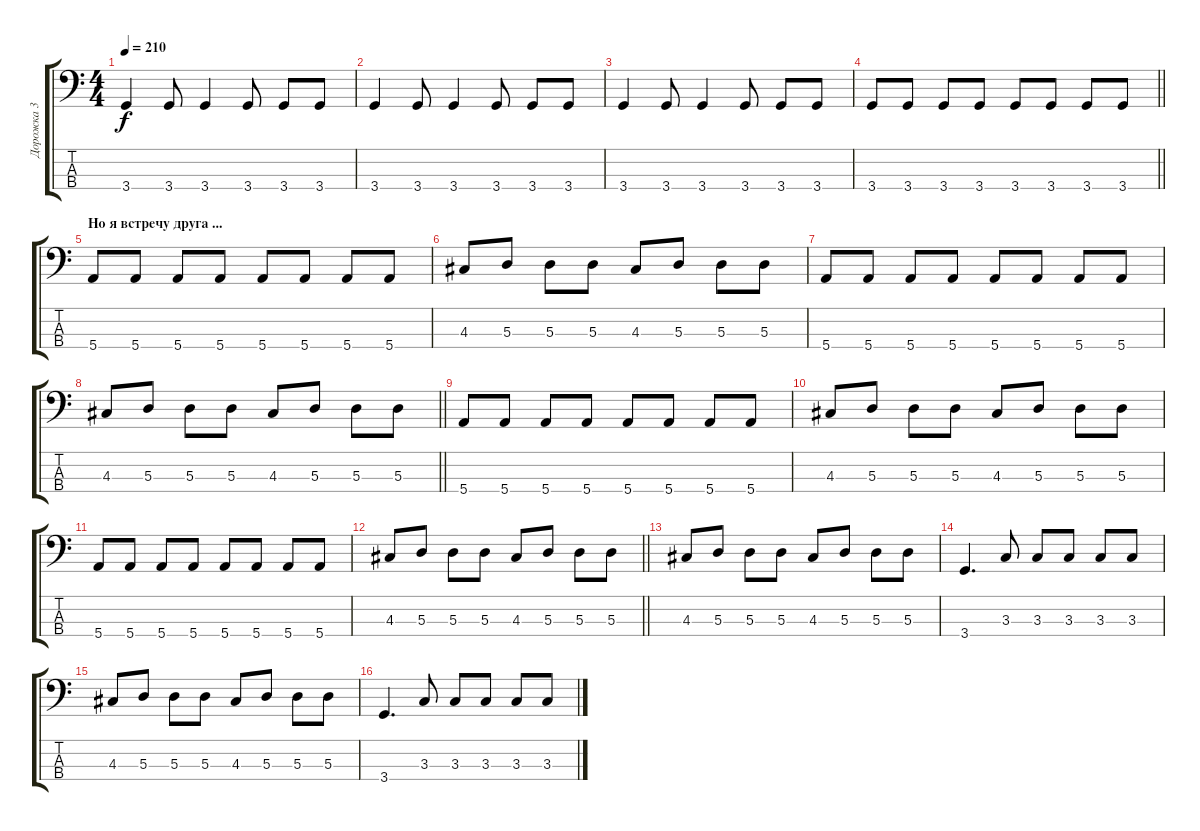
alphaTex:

\track ("Дорожка 3" "Дорожка 3") {instrument electricbassfinger}
\staff {score tabs}
\tuning (G2 D2 A1 E1) {hide}
\ts (4 4)
\tempo 210
\clef f4
\ks c
3.4.4{dy f} 3.4.8 3.4.4 3.4.8 3.4.8 3.4.8 |
3.4.4 3.4.8 3.4.4 3.4.8 3.4.8 3.4.8 |
3.4.4 3.4.8 3.4.4 3.4.8 3.4.8 3.4.8 |
\barLineRight lightlight
3.4.8 3.4.8 3.4.8 3.4.8 3.4.8 3.4.8 3.4.8 3.4.8 |
\section ("" "Но я встречу друга ...")
5.4.8 5.4.8 5.4.8 5.4.8 5.4.8 5.4.8 5.4.8 5.4.8 |
4.3.8 5.3.8 5.3.8 5.3.8 4.3.8 5.3.8 5.3.8 5.3.8 |
5.4.8 5.4.8 5.4.8 5.4.8 5.4.8 5.4.8 5.4.8 5.4.8 |
\barLineRight lightlight
4.3.8 5.3.8 5.3.8 5.3.8 4.3.8 5.3.8 5.3.8 5.3.8 |
5.4.8 5.4.8 5.4.8 5.4.8 5.4.8 5.4.8 5.4.8 5.4.8 |
4.3.8 5.3.8 5.3.8 5.3.8 4.3.8 5.3.8 5.3.8 5.3.8 |
5.4.8 5.4.8 5.4.8 5.4.8 5.4.8 5.4.8 5.4.8 5.4.8 |
\barLineRight lightlight
4.3.8 5.3.8 5.3.8 5.3.8 4.3.8 5.3.8 5.3.8 5.3.8 |
4.3.8 5.3.8 5.3.8 5.3.8 4.3.8 5.3.8 5.3.8 5.3.8 |
3.4.4{d} 3.3.8 3.3.8 3.3.8 3.3.8 3.3.8 |
4.3.8 5.3.8 5.3.8 5.3.8 4.3.8 5.3.8 5.3.8 5.3.8 |
3.4.4{d} 3.3.8 3.3.8 3.3.8 3.3.8 3.3.8
